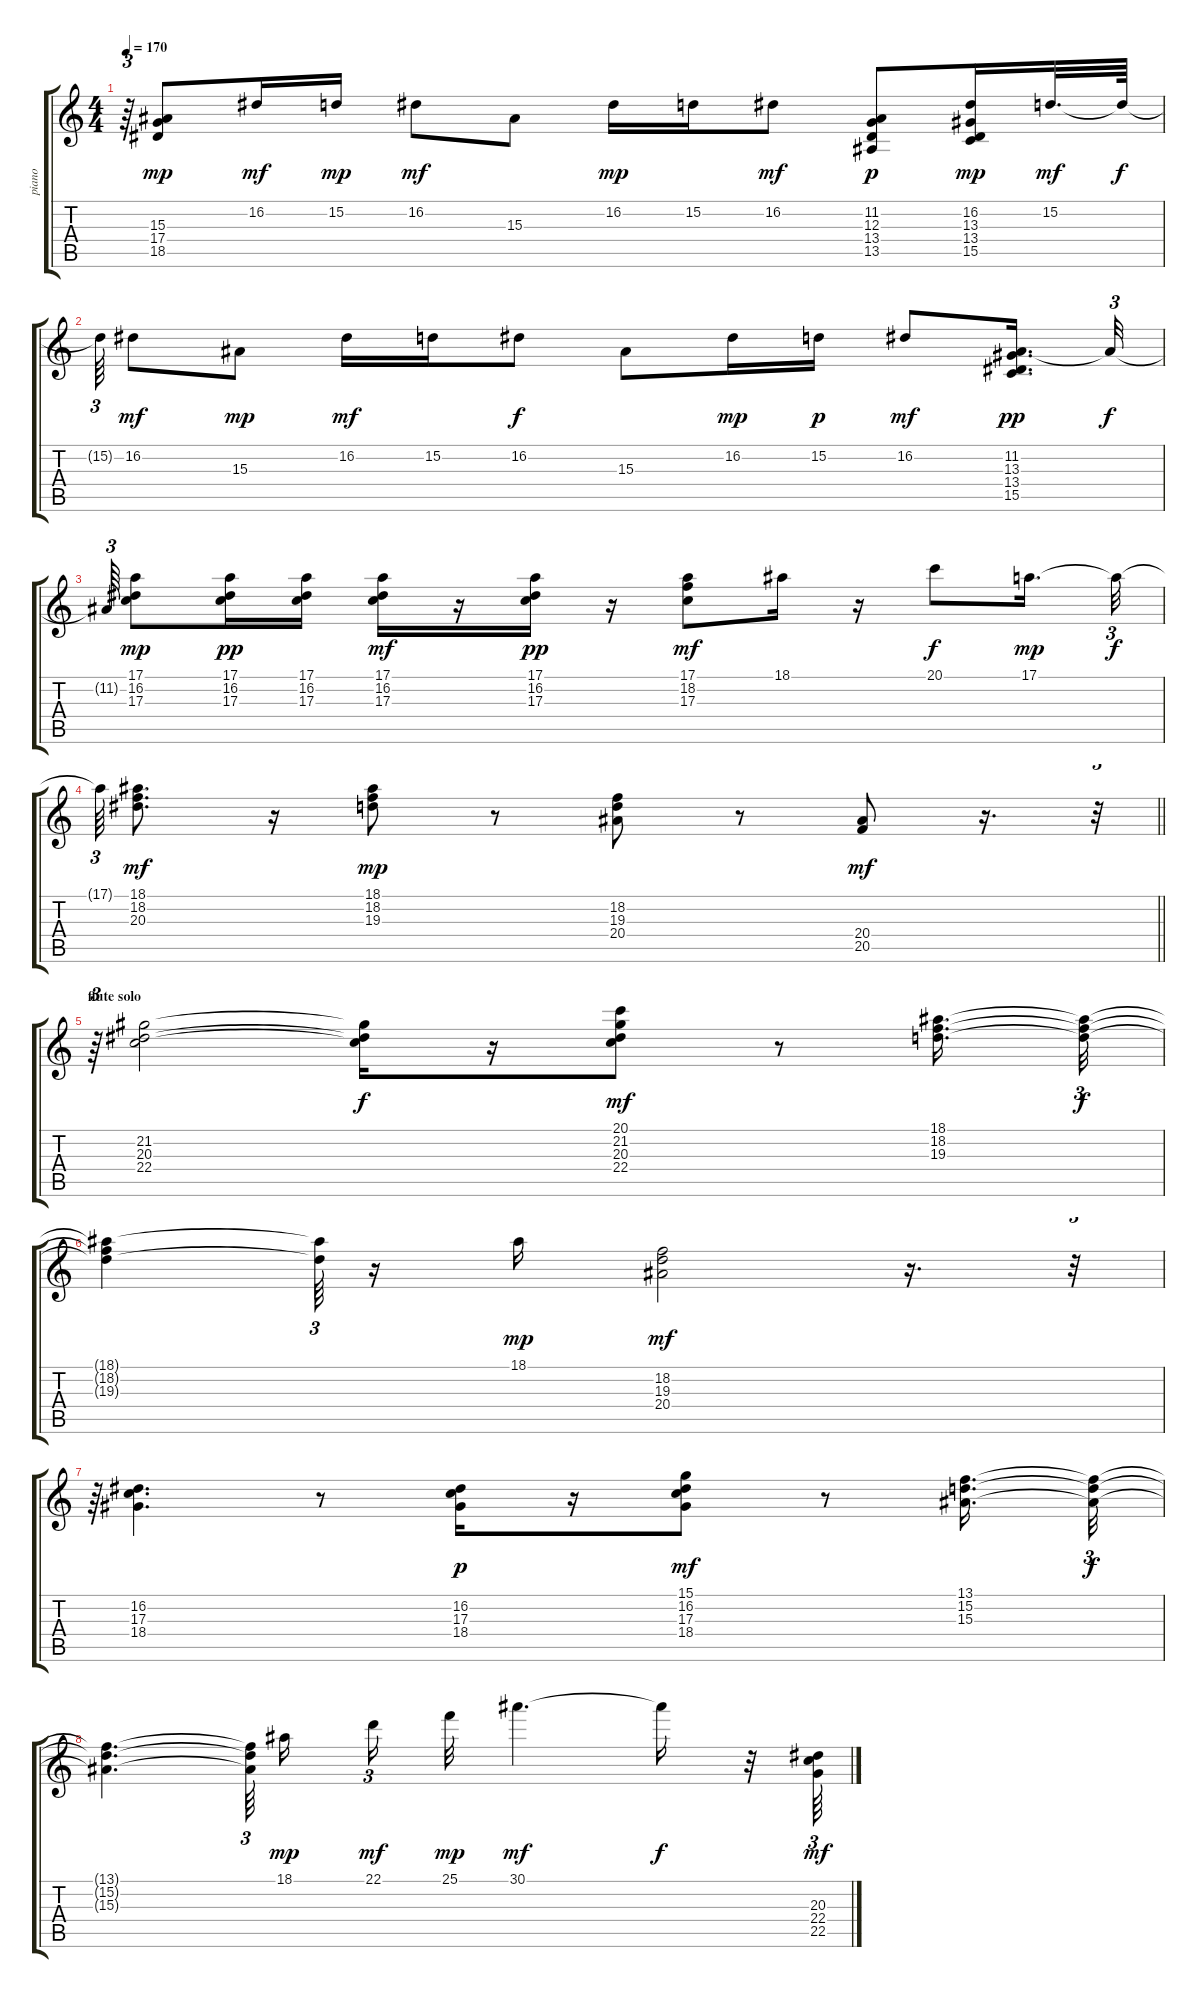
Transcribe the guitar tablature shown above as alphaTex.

\track ("piano" "piano") {instrument acousticgrandpiano}
\staff {score tabs}
\tuning (E4 B3 G3 D3 A2 E2) {hide}
\ts (4 4)
\tempo 170
\clef g2
\ks c
r.64{tu (3 2) dy mf} (15.3 17.4 18.5).8{dy mp} 16.2.16{dy mf} 15.2.16{dy mp} 16.2.8{dy mf} 15.3.8 16.2.16{dy mp} 15.2.16 16.2.8{dy mf} (11.2 12.3 13.4 13.5).8{dy p} (16.2 13.3 13.4 15.5).16{dy mp} 15.2.32{d dy mf} 15.2{t}.64{dy f} |
15.2{t}.64{tu (3 2)} 16.2.8{dy mf} 15.3.8{dy mp} 16.2.16{dy mf} 15.2.16 16.2.8{dy f} 15.3.8 16.2.16{dy mp} 15.2.16{dy p} 16.2.8{dy mf} (11.2 13.3 13.4 15.5).16{d dy pp} 11.2{t}.32{tu (3 2) dy f} |
11.2{t}.64{tu (3 2)} (17.1 16.2 17.3).8{dy mp} (17.1 16.2 17.3).16{dy pp} (17.1 16.2 17.3).16 (17.1 16.2 17.3).16{dy mf} r.16 (17.1 16.2 17.3).16{dy pp} r.16 (17.1 18.2 17.3).8{dy mf} 18.1.16 r.16 20.1.8{dy f} 17.1.16{d dy mp} 17.1{t}.32{tu (3 2) dy f} |
\barLineRight lightlight
17.1{t}.64{tu (3 2)} (18.1 18.2 20.3).8{d dy mf} r.16 (18.1 18.2 19.3).8{dy mp} r.8 (18.2 19.3 20.4).8 r.8 (20.4 20.5).8{dy mf} r.16{d} r.32{tu (3 2)} |
\section ("" "flute solo")
r.64{tu (3 2)} (21.2 20.3 22.4).2 (21.2{t} 20.3{t} 22.4{t}).16{dy f} r.16 (20.1 21.2 20.3 22.4).8{dy mf} r.8 (18.1 18.2 19.3).16{d} (18.1{t} 18.2{t} 19.3{t}).32{tu (3 2) dy f} |
(18.1{t} 18.2{t} 19.3{t}).4 (18.1{t} 19.3{t}).64{tu (3 2)} r.16 18.1.16{dy mp} (18.2 19.3 20.4).2{dy mf} r.16{d} r.32{tu (3 2)} |
r.64{tu (3 2)} (16.2 17.3 18.4).4{d} r.8 (16.2 17.3 18.4).16{dy p} r.16 (15.1 16.2 17.3 18.4).8{dy mf} r.8 (13.1 15.2 15.3).16{d} (13.1{t} 15.2{t} 15.3{t}).32{tu (3 2) dy f} |
(13.1{t} 15.2{t} 15.3{t}).4{d} (13.1{t} 15.2{t} 15.3{t}).64{tu (3 2)} 18.1.16{dy mp} 22.1.16{tu (3 2) dy mf} 25.1.32{dy mp} 30.1.4{d dy mf} 30.1{t}.16{dy f} r.32 (20.3 22.4 22.5).64{tu (3 2) dy mf}
